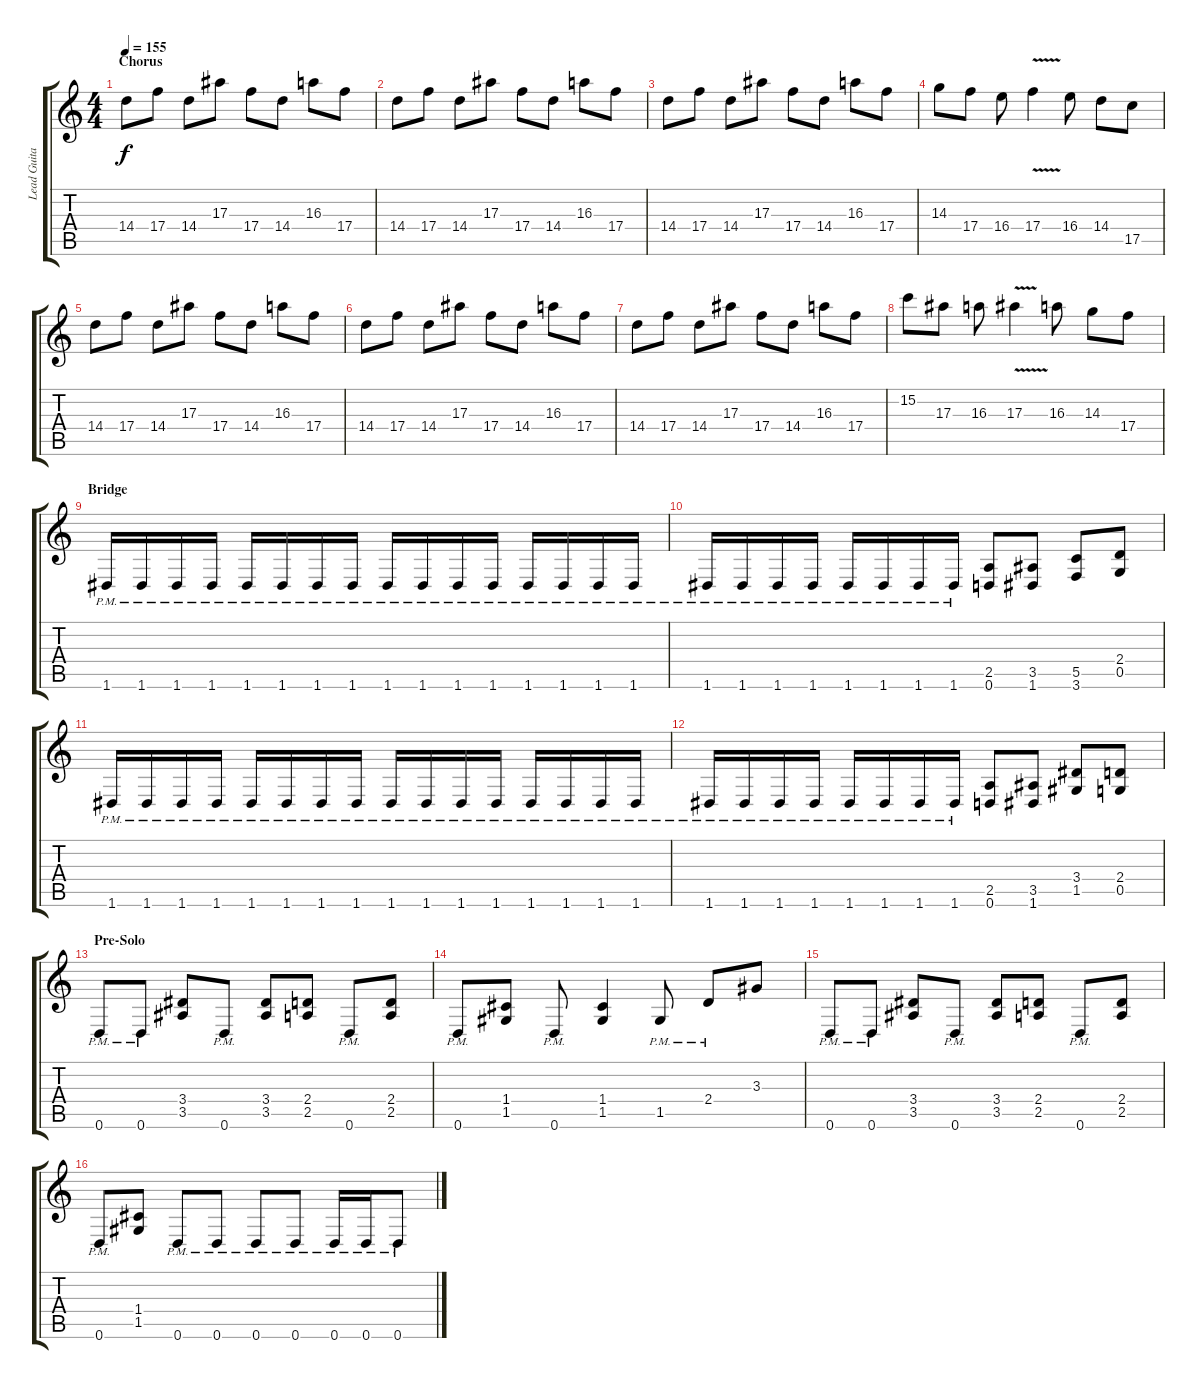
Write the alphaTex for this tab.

\track ("Lead Guitar" "Lead Guita") {instrument distortionguitar}
\staff {score tabs}
\tuning (D4 A3 F3 C3 G2 D2) {hide}
\ts (4 4)
\section ("" "Chorus")
\tempo 155
\clef g2
\ks c
14.4.8{dy f} 17.4.8 14.4.8 17.3.8 17.4.8 14.4.8 16.3.8 17.4.8 |
14.4.8 17.4.8 14.4.8 17.3.8 17.4.8 14.4.8 16.3.8 17.4.8 |
14.4.8 17.4.8 14.4.8 17.3.8 17.4.8 14.4.8 16.3.8 17.4.8 |
14.3.8 17.4.8 16.4.8 17.4{v}.4 16.4.8 14.4.8 17.5.8 |
14.4.8 17.4.8 14.4.8 17.3.8 17.4.8 14.4.8 16.3.8 17.4.8 |
14.4.8 17.4.8 14.4.8 17.3.8 17.4.8 14.4.8 16.3.8 17.4.8 |
14.4.8 17.4.8 14.4.8 17.3.8 17.4.8 14.4.8 16.3.8 17.4.8 |
15.2.8 17.3.8 16.3.8 17.3{v}.4 16.3.8 14.3.8 17.4.8 |
\section ("" "Bridge")
1.6{pm}.16 1.6{pm}.16 1.6{pm}.16 1.6{pm}.16 1.6{pm}.16 1.6{pm}.16 1.6{pm}.16 1.6{pm}.16 1.6{pm}.16 1.6{pm}.16 1.6{pm}.16 1.6{pm}.16 1.6{pm}.16 1.6{pm}.16 1.6{pm}.16 1.6{pm}.16 |
1.6{pm}.16 1.6{pm}.16 1.6{pm}.16 1.6{pm}.16 1.6{pm}.16 1.6{pm}.16 1.6{pm}.16 1.6{pm}.16 (2.5 0.6).8 (3.5 1.6).8 (5.5 3.6).8 (2.4 0.5).8 |
1.6{pm}.16 1.6{pm}.16 1.6{pm}.16 1.6{pm}.16 1.6{pm}.16 1.6{pm}.16 1.6{pm}.16 1.6{pm}.16 1.6{pm}.16 1.6{pm}.16 1.6{pm}.16 1.6{pm}.16 1.6{pm}.16 1.6{pm}.16 1.6{pm}.16 1.6{pm}.16 |
1.6{pm}.16 1.6{pm}.16 1.6{pm}.16 1.6{pm}.16 1.6{pm}.16 1.6{pm}.16 1.6{pm}.16 1.6{pm}.16 (2.5 0.6).8 (3.5 1.6).8 (3.4 1.5).8 (2.4 0.5).8 |
\section ("" "Pre-Solo")
0.6{pm}.8 0.6{pm}.8 (3.4 3.5).8 0.6{pm}.8 (3.4 3.5).8 (2.4 2.5).8 0.6{pm}.8 (2.4 2.5).8 |
0.6{pm}.8 (1.4 1.5).8 0.6{pm}.8 (1.4 1.5).4 1.5{pm}.8 2.4{pm}.8 3.3.8 |
0.6{pm}.8 0.6{pm}.8 (3.4 3.5).8 0.6{pm}.8 (3.4 3.5).8 (2.4 2.5).8 0.6{pm}.8 (2.4 2.5).8 |
0.6{pm}.8 (1.4 1.5).8 0.6{pm}.8 0.6{pm}.8 0.6{pm}.8 0.6{pm}.8 0.6{pm}.16 0.6{pm}.16 0.6{pm}.8
